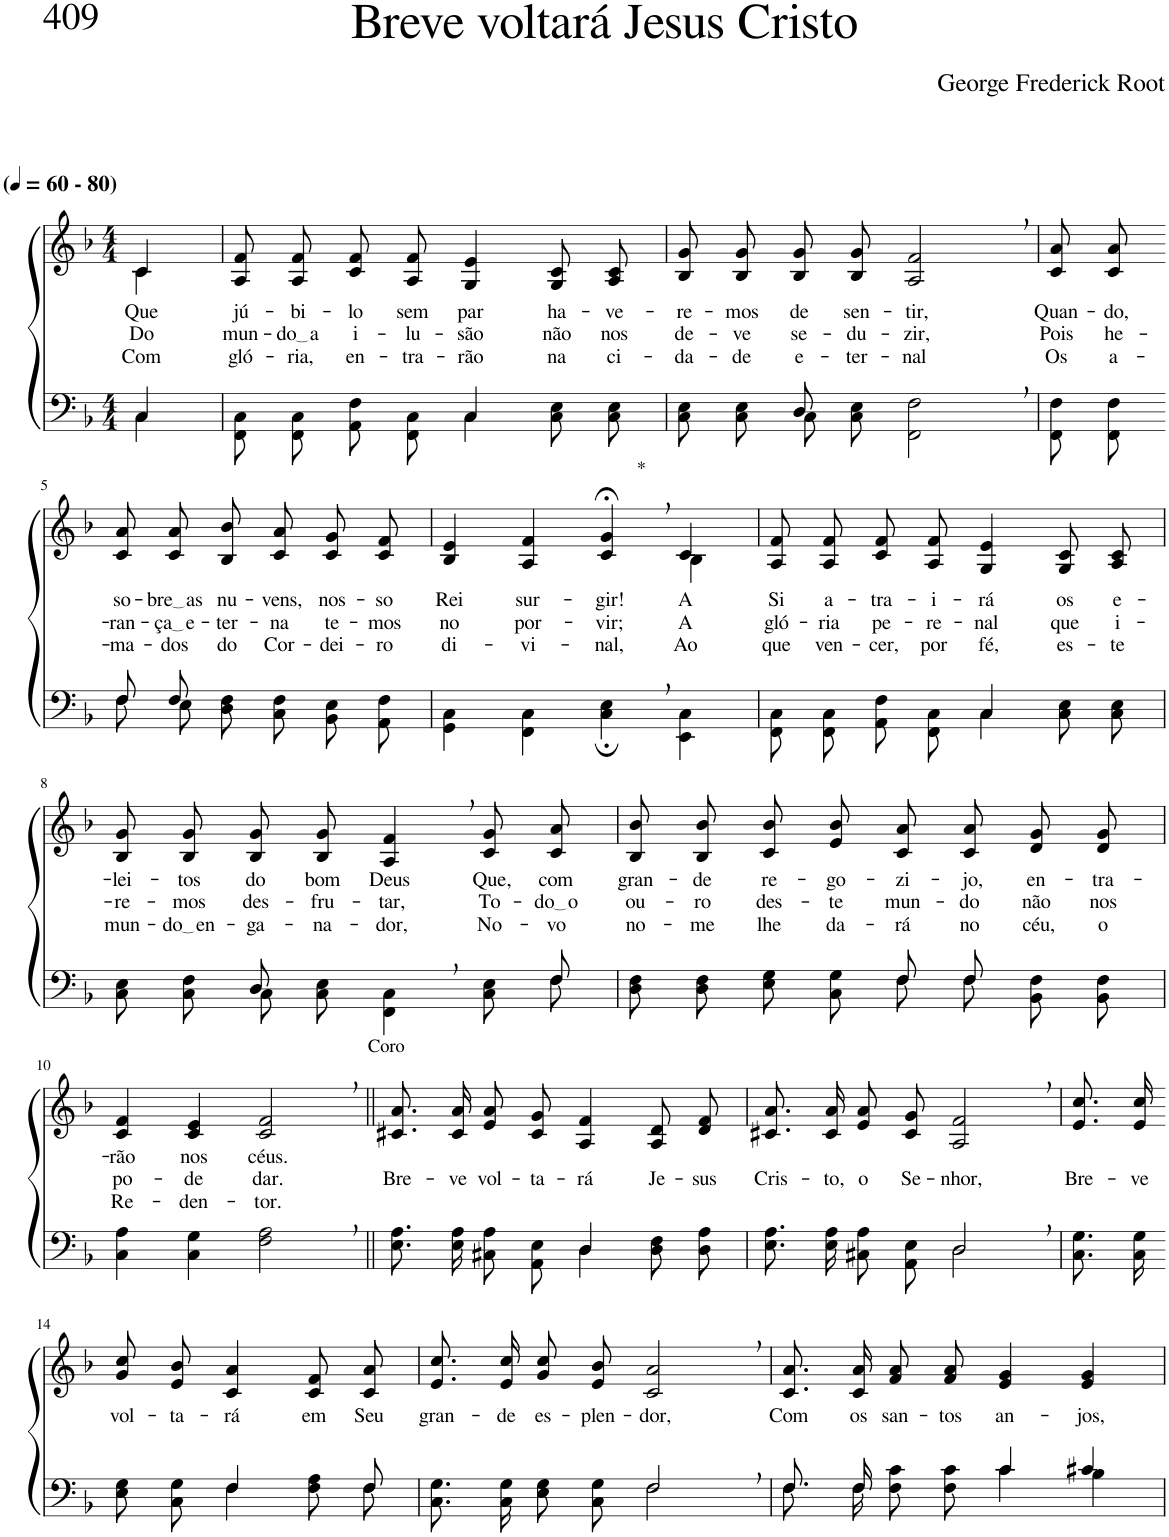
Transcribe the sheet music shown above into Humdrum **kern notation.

**kern	**kern	**text	**text	**text
*part2	*part1	*part1	*part1	*part1
*staff2	*staff1	*staff1	*staff1	*staff1
*I"Parte III e IV	*I"Parte I e II	*	*	*
*clefF4	*clefG2	*	*	*
*Trd-1c-2	*Trd-1c-2	*	*	*
*k[b-]	*k[b-]	*	*	*
*M4/4	*M4/4	*	*	*
*MM60	*MM60	*	*	*
=1	=1	=1	=1	=1
*^	*^	*	*	*
!	!	!LO:TX:a:B:t=(	!	!	!	!
!	!	!LO:TX:a:B:t=- 80)	!	!	!	!
!	!	!	!	!LO:LY:b	!LO:LY:b	!LO:LY:b
4C\	4C/	4c/	4c\	Que	Do	Com
=2	=2	=2	=2	=2	=2	=2
!	!	!	!	!LO:LY:b	!LO:LY:b	!LO:LY:b
*	*	*v	*v	*	*	*
2ryy	8FF/ 8C/L	8A/ 8f/L	jú-	mun-	gló-
!	!	!	!LO:LY:b	!LO:LY:b	!LO:LY:b
.	8FF/ 8C/J	8A/ 8f/J	-bi-	do a	-ria,
!	!	!	!LO:LY:b	!LO:LY:b	!LO:LY:b
.	8AA/ 8F/L	8c/ 8f/L	-lo	i-	en-
!	!	!	!LO:LY:b	!LO:LY:b	!LO:LY:b
.	8FF/ 8C/J	8A/ 8f/J	sem	-lu-	-tra-
!	!	!	!LO:LY:b	!LO:LY:b	!LO:LY:b
4C/	4C\	4G/ 4e/	par	-são	-rão
!	!	!	!LO:LY:b	!LO:LY:b	!LO:LY:b
4ryy	8C\ 8E\L	8G/ 8c/L	ha-	não	na
!	!	!	!LO:LY:b	!LO:LY:b	!LO:LY:b
.	8C\ 8E\J	8A/ 8c/J	-ve-	nos	ci-
=3	=3	=3	=3	=3	=3
!	!	!	!LO:LY:b	!LO:LY:b	!LO:LY:b
4ryy	8C\ 8E\L	8B-/ 8g/L	-re-	de-	-da-
!	!	!	!LO:LY:b	!LO:LY:b	!LO:LY:b
.	8C\ 8E\J	8B-/ 8g/J	-mos	-ve	-de
!	!	!	!LO:LY:b	!LO:LY:b	!LO:LY:b
8D/	8C\L	8B-/ 8g/L	de	se-	e-
!	!	!	!LO:LY:b	!LO:LY:b	!LO:LY:b
2ryy	8C\ 8E\J	8B-/ 8g/J	sen-	-du-	-ter-
!	!	!	!LO:LY:b	!LO:LY:b	!LO:LY:b
.	2FF\ 2F\	2A/, 2f/,	-tir,	-zir,	-nal
8ryy	.	.	.	.	.
*v	*v	*	*	*	*
=4	=4	=4	=4	=4
!	!	!LO:LY:b	!LO:LY:b	!LO:LY:b
8FF/ 8F/L	8c/ 8a/L	Quan-	Pois	Os
!	!	!LO:LY:b	!LO:LY:b	!LO:LY:b
8FF/ 8F/J	8c/ 8a/J	-do,	he-	a-
!!LO:LB:g=z
=5-	=5-	=5-	=5-	=5-
*^	*	*	*	*
!	!	!	!LO:LY:b	!LO:LY:b	!LO:LY:b
8F/L	8F\L	8c/ 8a/L	so-	-ran-	-ma-
!	!	!	!LO:LY:b	!LO:LY:b	!LO:LY:b
8F/J	8E\J	8c/ 8a/J	bre as	ça e	-dos
!	!	!	!LO:LY:b	!LO:LY:b	!LO:LY:b
2ryy	8D\ 8F\L	8B-/ 8b-/L	nu-	-ter-	do
!	!	!	!LO:LY:b	!LO:LY:b	!LO:LY:b
.	8C\ 8F\J	8c/ 8a/J	-vens,	-na	Cor-
!	!	!	!LO:LY:b	!LO:LY:b	!LO:LY:b
.	8BB-\ 8E\L	8c/ 8g/L	nos-	te-	-dei-
!	!	!	!LO:LY:b	!LO:LY:b	!LO:LY:b
.	8AA\ 8F\J	8c/ 8f/J	-so	-mos	-ro
=6	=6	=6	=6	=6	=6
!	!	!	!LO:LY:b	!LO:LY:b	!LO:LY:b
*v	*v	*^	*	*	*
4GG\ 4C\	4B-/ 4e/	2.ryy	Rei	no	di-
!	!	!	!LO:LY:b	!LO:LY:b	!LO:LY:b
4FF\ 4C\	4A/ 4f/	.	sur-	por-	-vi-
!	!LO:TX:a:t=*	!	!	!	!
!	!	!	!LO:LY:b	!LO:LY:b	!LO:LY:b
4C\;, 4E\;,	4c/;<, 4g/;<,	.	-gir!	-vir;	-nal,-
!	!	!	!LO:LY:b	!LO:LY:b	!LO:LY:b
4EE\ 4C\	4c/	4B-\	A	A	-Ao
=7	=7	=7	=7	=7	=7
*^	*	*	*	*	*
!	!	!	!	!LO:LY:b	!LO:LY:b	!LO:LY:b
*	*	*v	*v	*	*	*
2ryy	8FF/ 8C/L	8A/ 8f/L	Si	gló-	que
!	!	!	!LO:LY:b	!LO:LY:b	!LO:LY:b
.	8FF/ 8C/J	8A/ 8f/J	a-	-ria	ven-
!	!	!	!LO:LY:b	!LO:LY:b	!LO:LY:b
.	8AA/ 8F/L	8c/ 8f/L	-tra-	pe-	-cer,
!	!	!	!LO:LY:b	!LO:LY:b	!LO:LY:b
.	8FF/ 8C/J	8A/ 8f/J	-i-	-re-	por
!	!	!	!LO:LY:b	!LO:LY:b	!LO:LY:b
4C/	4C\	4G/ 4e/	-rá	-nal	fé,
!	!	!	!LO:LY:b	!LO:LY:b	!LO:LY:b
4ryy	8C\ 8E\L	8G/ 8c/L	os	que	es-
!	!	!	!LO:LY:b	!LO:LY:b	!LO:LY:b
.	8C\ 8E\J	8A/ 8c/J	e-	i-	-te
!!LO:LB:g=z
=8	=8	=8	=8	=8	=8
!	!	!	!LO:LY:b	!LO:LY:b	!LO:LY:b
4ryy	8C\ 8E\L	8B-/ 8g/L	-lei-	-re-	mun-
!	!	!	!LO:LY:b	!LO:LY:b	!LO:LY:b
.	8C\ 8F\J	8B-/ 8g/J	-tos	-mos	do en
!	!	!	!LO:LY:b	!LO:LY:b	!LO:LY:b
8D/	8C\L	8B-/ 8g/L	do	des-	-ga-
!	!	!	!LO:LY:b	!LO:LY:b	!LO:LY:b
2ryy	8C\ 8E\J	8B-/ 8g/J	bom	-fru-	-na-
!	!	!	!LO:LY:b	!LO:LY:b	!LO:LY:b
.	4FF\ 4C\	4A/, 4f/,	Deus	-tar,	-dor,
!	!	!	!LO:LY:b	!LO:LY:b	!LO:LY:b
.	8C\ 8E\L	8c/ 8g/L	Que,	To-	No-
!	!	!	!LO:LY:b	!LO:LY:b	!LO:LY:b
8F/	8F\J	8c/ 8a/J	com	do o	-vo
=9	=9	=9	=9	=9	=9
!	!	!	!LO:LY:b	!LO:LY:b	!LO:LY:b
2ryy	8D\ 8F\L	8B-/ 8b-/L	gran-	ou-	no-
!	!	!	!LO:LY:b	!LO:LY:b	!LO:LY:b
.	8D\ 8F\J	8B-/ 8b-/J	-de	-ro	-me
!	!	!	!LO:LY:b	!LO:LY:b	!LO:LY:b
.	8E\ 8G\L	8c/ 8b-/L	re-	des-	lhe
!	!	!	!LO:LY:b	!LO:LY:b	!LO:LY:b
.	8C\ 8G\J	8e/ 8b-/J	-go-	-te	da-
!	!	!	!LO:LY:b	!LO:LY:b	!LO:LY:b
8F/L	8F\L	8c/ 8a/L	-zi-	mun-	-rá
!	!	!	!LO:LY:b	!LO:LY:b	!LO:LY:b
8F/J	8F\J	8c/ 8a/J	-jo,	-do	no
!	!	!	!LO:LY:b	!LO:LY:b	!LO:LY:b
4ryy	8BB-\ 8F\L	8d/ 8g/L	en-	não	céu,
!	!	!	!LO:LY:b	!LO:LY:b	!LO:LY:b
.	8BB-\ 8F\J	8d/ 8g/J	-tra-	nos	o
!!LO:LB:g=z
=10	=10	=10	=10	=10	=10
!	!	!	!LO:LY:b	!LO:LY:b	!LO:LY:b
*v	*v	*	*	*	*
4C\ 4A\	4c/ 4f/	-rão	po-	Re-
!	!	!LO:LY:b	!LO:LY:b	!LO:LY:b
4C\ 4G\	4c/ 4e/	nos	-de	-den-
!	!LO:TX:a:t=Coro	!	!	!
!	!	!LO:LY:b	!LO:LY:b	!LO:LY:b
2F\, 2A\,	2c/, 2f/,	céus.	dar.	-tor.
=11||	=11||	=11||	=11||	=11||
*^	*	*	*	*
!	!	!	!	!LO:LY:b	!
8.E\ 8.A\L	2ryy	8.c#X/ 8.a/L	.	Bre-	.
!	!	!	!	!LO:LY:b	!
16E\ 16A\Jk	.	16c#/ 16a/Jk	.	-ve	.
!	!	!	!	!LO:LY:b	!
8C#X\ 8A\L	.	8e/ 8a/L	.	vol-	.
!	!	!	!	!LO:LY:b	!
8AA\ 8E\J	.	8c#/ 8g/J	.	-ta-	.
!	!	!	!	!LO:LY:b	!
4D\	4D/	4A/ 4f/	.	-rá	.
!	!	!	!	!LO:LY:b	!
8D\ 8F\L	4ryy	8A/ 8d/L	.	Je-	.
!	!	!	!	!LO:LY:b	!
8D\ 8A\J	.	8d/ 8f/J	.	-sus	.
=12	=12	=12	=12	=12	=12
!	!	!	!	!LO:LY:b	!
8.E\ 8.A\L	2ryy	8.c#X/ 8.a/L	.	Cris-	.
!	!	!	!	!LO:LY:b	!
16E\ 16A\Jk	.	16c#/ 16a/Jk	.	-to,	.
!	!	!	!	!LO:LY:b	!
8C#X\ 8A\L	.	8e/ 8a/L	.	o	.
!	!	!	!	!LO:LY:b	!
8AA\ 8E\J	.	8c#/ 8g/J	.	Se-	.
!	!	!	!	!LO:LY:b	!
2D,\	2D/	2A/, 2f/,	.	-nhor,	.
=13	=13	=13	=13	=13	=13
!	!	!	!	!LO:LY:b	!
*v	*v	*	*	*	*
8.C\ 8.G\L	8.e/ 8.cc/L	.	Bre-	.
!	!	!	!LO:LY:b	!
16C\ 16G\Jk	16e/ 16cc/Jk	.	-ve	.
!!LO:LB:g=z
=14-	=14-	=14-	=14-	=14-
*^	*	*	*	*
!	!	!	!LO:LY:b	!	!
4ryy	8E\ 8G\L	8g/ 8cc/L	vol-	.	.
!	!	!	!LO:LY:b	!	!
.	8C\ 8G\J	8e/ 8b-/J	-ta-	.	.
!	!	!	!LO:LY:b	!	!
4F/	4F\	4c/ 4a/	-rá	.	.
!	!	!	!LO:LY:b	!	!
8ryy	8F\ 8A\L	8c/ 8f/L	em	.	.
!	!	!	!LO:LY:b	!	!
8F/	8F\J	8c/ 8a/J	Seu	.	.
=15	=15	=15	=15	=15	=15
!	!	!	!LO:LY:b	!	!
2ryy	8.C\ 8.G\L	8.e/ 8.cc/L	gran-	.	.
!	!	!	!LO:LY:b	!	!
.	16C\ 16G\Jk	16e/ 16cc/Jk	-de	.	.
!	!	!	!LO:LY:b	!	!
.	8E\ 8G\L	8g/ 8cc/L	es-	.	.
!	!	!	!LO:LY:b	!	!
.	8C\ 8G\J	8e/ 8b-/J	-plen-	.	.
!	!	!	!LO:LY:b	!	!
2F,/	2F\	2c/, 2a/,	-dor,	.	.
=16	=16	=16	=16	=16	=16
!	!	!	!LO:LY:b	!	!
8.F/L	8.F\L	8.c/ 8.a/L	Com	.	.
!	!	!	!LO:LY:b	!	!
16F/Jk	16F\Jk	16c/ 16a/Jk	os	.	.
!	!	!	!LO:LY:b	!	!
4ryy	8F\ 8c\L	8f/ 8a/L	san-	.	.
!	!	!	!LO:LY:b	!	!
.	8F\ 8c\J	8f/ 8a/J	-tos	.	.
!	!	!	!LO:LY:b	!	!
4c/	4c\	4e/ 4g/	an-	.	.
!	!	!	!LO:LY:b	!	!
4c#X/	4B-\	4e/ 4g/	-jos,	.	.
*v	*v	*	*	*	*
=	=	=	=	=
*-	*-	*-	*-	*-
